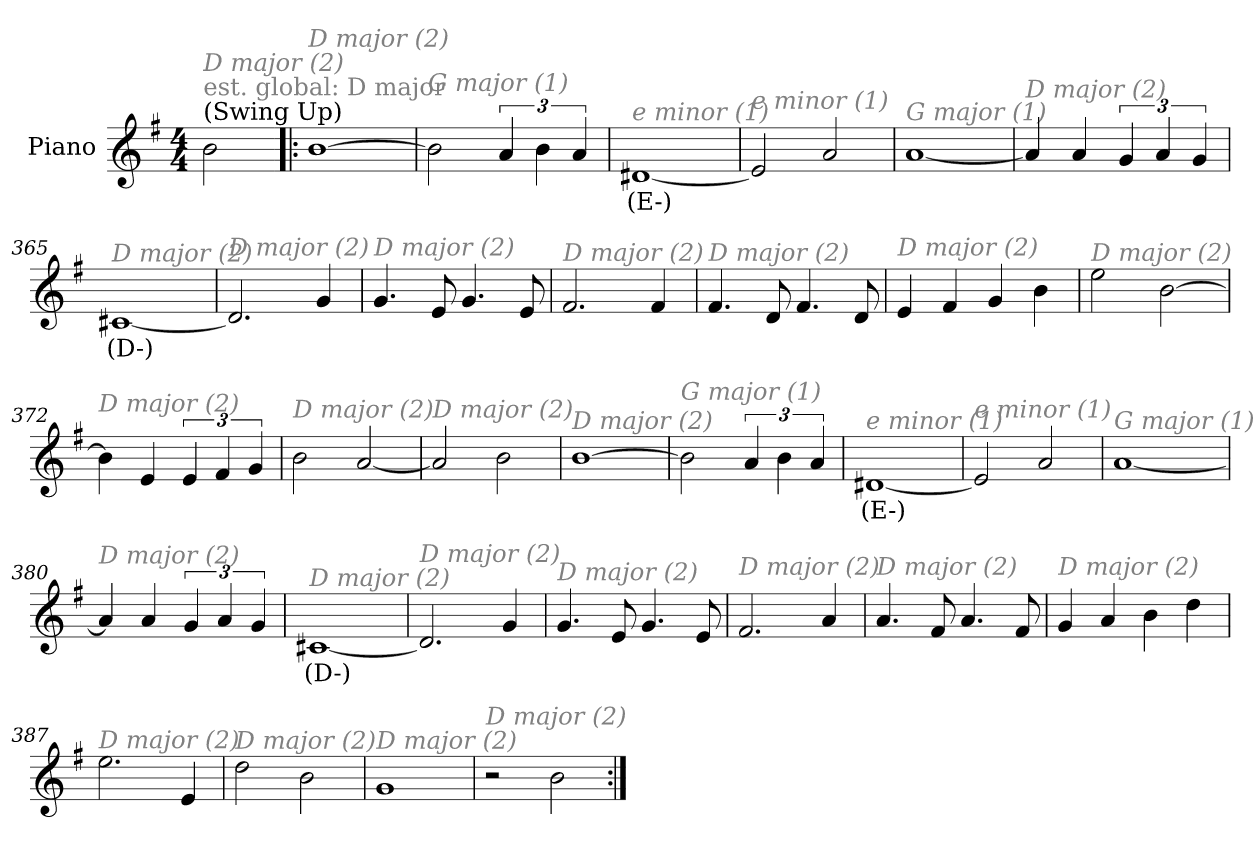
**kern	**text
*part1	*part1
*staff1	*staff1
*I"Piano	*
*I'Pno.	*
*clefG2	*
*k[f#]	*
*M4/4	*
*MM210	*
=1	=1
!LO:TX:a:t=(Swing Up)	!
!LO:TX:a:color=#808080:t=est. global&colon; D major	!
!LO:TX:i:color=#808080:t=D major (2)	!
2b\	.
=359!|:	=359!|:
!LO:TX:i:color=#808080:t=D major (2)	!
[1b	.
=360	=360
!LO:TX:i:color=#808080:t=G major (1)	!
2b\]	.
6a/	.
6b\	.
6a/	.
=361	=361
!LO:TX:i:color=#808080:t=e minor (1)	!
[1d#Xi	(E-)
=362	=362
!LO:TX:i:color=#808080:t=e minor (1)	!
2e-/]	.
2a/	.
!!LO:LB:g=z
=363	=363
!LO:TX:i:color=#808080:t=G major (1)	!
[1a	.
=364	=364
!LO:TX:i:color=#808080:t=D major (2)	!
4a/]	.
4a/	.
6g/	.
6a/	.
6g/	.
=365	=365
!LO:TX:i:color=#808080:t=D major (2)	!
[1c#Xi	(D-)
=366	=366
!LO:TX:i:color=#808080:t=D major (2)	!
2.d-/]	.
4g/	.
!!LO:LB:g=z
=367	=367
!LO:TX:i:color=#808080:t=D major (2)	!
4.g/	.
8e/	.
4.g/	.
8e/	.
=368	=368
!LO:TX:i:color=#808080:t=D major (2)	!
2.f#/	.
4f#/	.
=369	=369
!LO:TX:i:color=#808080:t=D major (2)	!
4.f#/	.
8d/	.
4.f#/	.
8d/	.
=370	=370
!LO:TX:i:color=#808080:t=D major (2)	!
4e/	.
4f#/	.
4g/	.
4b\	.
!!LO:LB:g=z
=371	=371
!LO:TX:i:color=#808080:t=D major (2)	!
2ee\	.
[2b\	.
=372	=372
!LO:TX:i:color=#808080:t=D major (2)	!
4b\]	.
4e/	.
6e/	.
6f#/	.
6g/	.
=373	=373
!LO:TX:i:color=#808080:t=D major (2)	!
2b\	.
[2a/	.
=374	=374
!LO:TX:i:color=#808080:t=D major (2)	!
2a/]	.
2b\	.
!!LO:LB:g=z
=375	=375
!LO:TX:i:color=#808080:t=D major (2)	!
[1b	.
=376	=376
!LO:TX:i:color=#808080:t=G major (1)	!
2b\]	.
6a/	.
6b\	.
6a/	.
=377	=377
!LO:TX:i:color=#808080:t=e minor (1)	!
[1d#Xi	(E-)
=378	=378
!LO:TX:i:color=#808080:t=e minor (1)	!
2e-/]	.
2a/	.
!!LO:LB:g=z
=379	=379
!LO:TX:i:color=#808080:t=G major (1)	!
[1a	.
=380	=380
!LO:TX:i:color=#808080:t=D major (2)	!
4a/]	.
4a/	.
6g/	.
6a/	.
6g/	.
=381	=381
!LO:TX:i:color=#808080:t=D major (2)	!
[1c#Xi	(D-)
=382	=382
!LO:TX:i:color=#808080:t=D major (2)	!
2.d-/]	.
4g/	.
!!LO:LB:g=z
=383	=383
!LO:TX:i:color=#808080:t=D major (2)	!
4.g/	.
8e/	.
4.g/	.
8e/	.
=384	=384
!LO:TX:i:color=#808080:t=D major (2)	!
2.f#/	.
4a/	.
=385	=385
!LO:TX:i:color=#808080:t=D major (2)	!
4.a/	.
8f#/	.
4.a/	.
8f#/	.
=386	=386
!LO:TX:i:color=#808080:t=D major (2)	!
4g/	.
4a/	.
4b\	.
4dd\	.
!!LO:LB:g=z
=387	=387
!LO:TX:i:color=#808080:t=D major (2)	!
2.ee\	.
4e/	.
=388	=388
!LO:TX:i:color=#808080:t=D major (2)	!
2dd\	.
2b\	.
=389	=389
!LO:TX:i:color=#808080:t=D major (2)	!
1g	.
=390	=390
!LO:TX:i:color=#808080:t=D major (2)	!
2r	.
2b\	.
=:|!	=:|!
*-	*-
